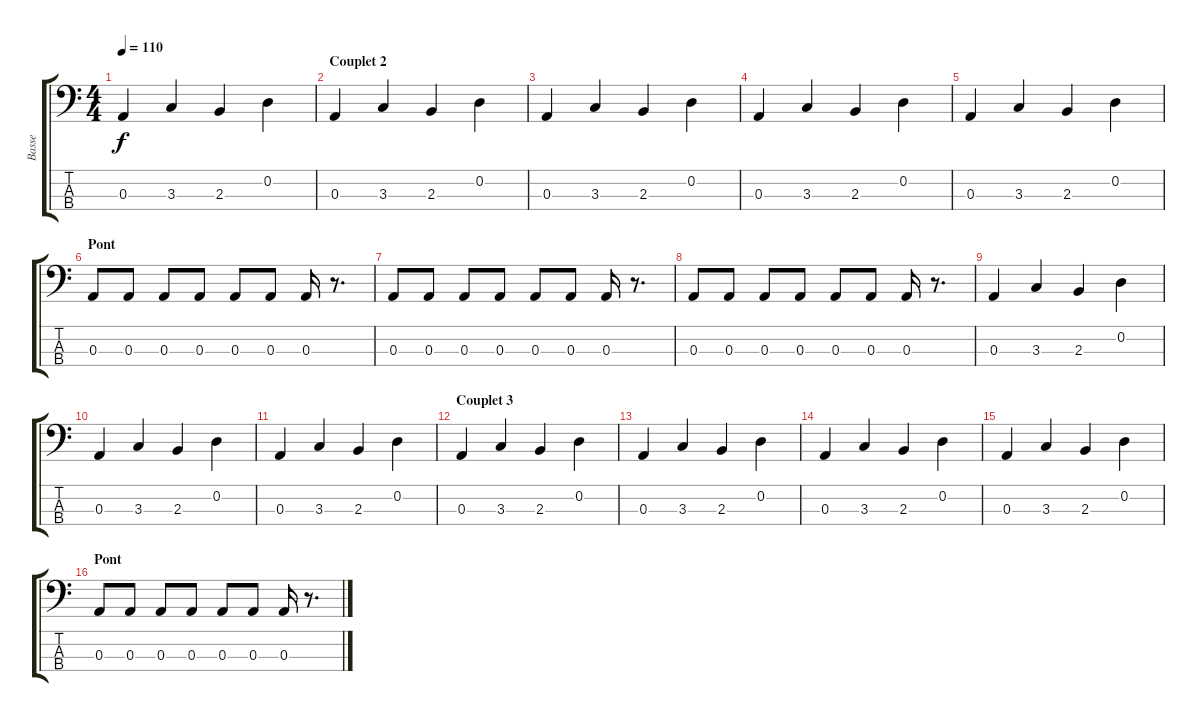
\track ("Basse" "Basse") {instrument electricbassfinger}
\staff {score tabs}
\tuning (G2 D2 A1 E1) {hide}
\ts (4 4)
\tempo 110
\clef f4
\ks c
0.3.4{dy f} 3.3.4 2.3.4 0.2.4 |
\section ("" "Couplet 2")
0.3.4 3.3.4 2.3.4 0.2.4 |
0.3.4 3.3.4 2.3.4 0.2.4 |
0.3.4 3.3.4 2.3.4 0.2.4 |
0.3.4 3.3.4 2.3.4 0.2.4 |
\section ("" "Pont")
0.3.8 0.3.8 0.3.8 0.3.8 0.3.8 0.3.8 0.3.16 r.8{d} |
0.3.8 0.3.8 0.3.8 0.3.8 0.3.8 0.3.8 0.3.16 r.8{d} |
0.3.8 0.3.8 0.3.8 0.3.8 0.3.8 0.3.8 0.3.16 r.8{d} |
0.3.4 3.3.4 2.3.4 0.2.4 |
0.3.4 3.3.4 2.3.4 0.2.4 |
0.3.4 3.3.4 2.3.4 0.2.4 |
\section ("" "Couplet 3")
0.3.4 3.3.4 2.3.4 0.2.4 |
0.3.4 3.3.4 2.3.4 0.2.4 |
0.3.4 3.3.4 2.3.4 0.2.4 |
0.3.4 3.3.4 2.3.4 0.2.4 |
\section ("" "Pont")
0.3.8 0.3.8 0.3.8 0.3.8 0.3.8 0.3.8 0.3.16 r.8{d}
